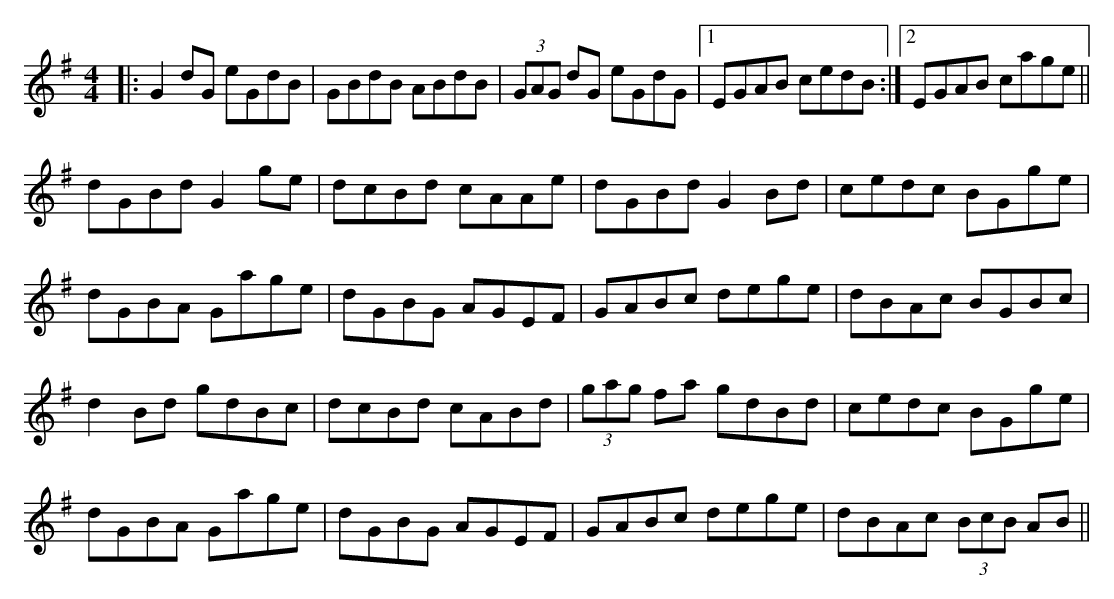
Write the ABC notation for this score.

X:1
M:4/4
K:G
|:G2dG eGdB|GBdB ABdB|(3GAG dG eGdG|1 EGAB cedB:|2 EGAB cage||
dGBd G2ge|dcBd cAAe|dGBd G2Bd|cedc BGge|
dGBA Gage|dGBG AGEF|GABc dege|dBAc BGBc|
d2Bd gdBc|dcBd cABd|(3gag fa gdBd|cedc BGge|
dGBA Gage|dGBG AGEF|GABc dege|dBAc (3BcB AB||
